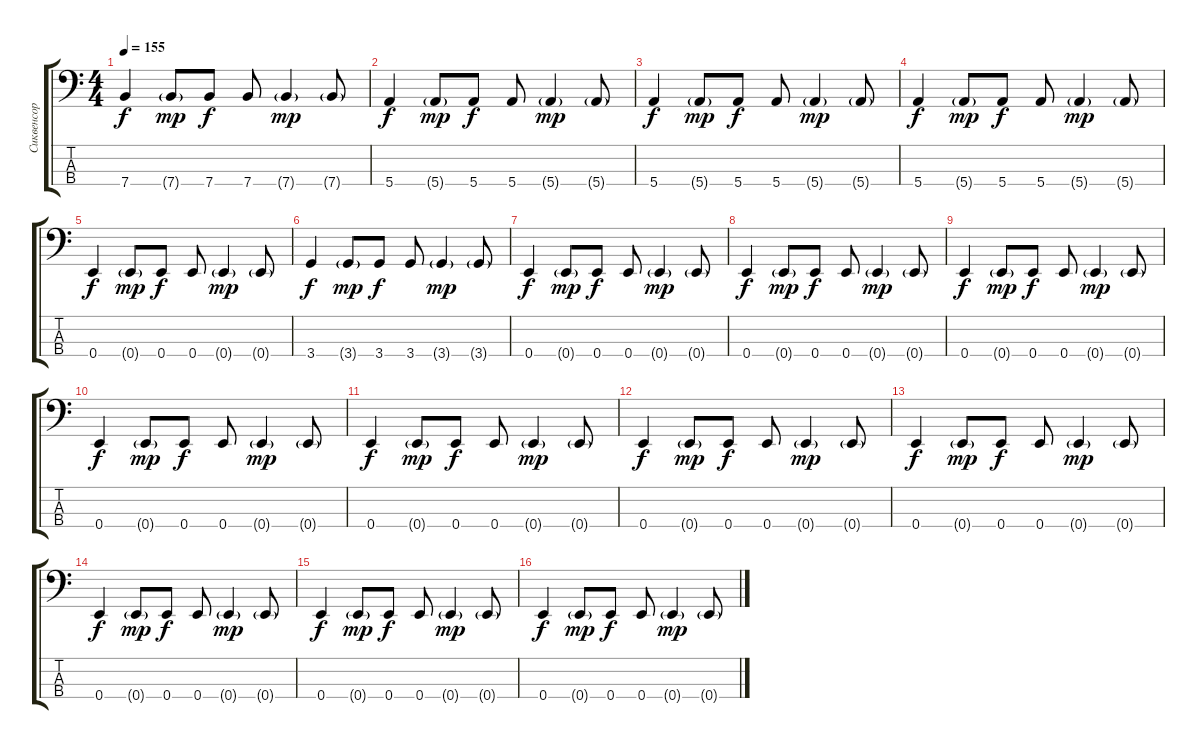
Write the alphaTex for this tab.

\track ("Сиквенсор" "Сиквенсор") {instrument electricbasspick}
\staff {score tabs}
\tuning (G2 D2 A1 E1) {hide}
\ts (4 4)
\tempo 155
\clef f4
\ks c
7.4.4{dy f} 7.4{g}.8{dy mp} 7.4.8{dy f} 7.4.8 7.4{g}.4{dy mp} 7.4{g}.8 |
5.4.4{dy f} 5.4{g}.8{dy mp} 5.4.8{dy f} 5.4.8 5.4{g}.4{dy mp} 5.4{g}.8 |
5.4.4{dy f} 5.4{g}.8{dy mp} 5.4.8{dy f} 5.4.8 5.4{g}.4{dy mp} 5.4{g}.8 |
5.4.4{dy f} 5.4{g}.8{dy mp} 5.4.8{dy f} 5.4.8 5.4{g}.4{dy mp} 5.4{g}.8 |
0.4.4{dy f} 0.4{g}.8{dy mp} 0.4.8{dy f} 0.4.8 0.4{g}.4{dy mp} 0.4{g}.8 |
3.4.4{dy f} 3.4{g}.8{dy mp} 3.4.8{dy f} 3.4.8 3.4{g}.4{dy mp} 3.4{g}.8 |
0.4.4{dy f} 0.4{g}.8{dy mp} 0.4.8{dy f} 0.4.8 0.4{g}.4{dy mp} 0.4{g}.8 |
0.4.4{dy f} 0.4{g}.8{dy mp} 0.4.8{dy f} 0.4.8 0.4{g}.4{dy mp} 0.4{g}.8 |
0.4.4{dy f} 0.4{g}.8{dy mp} 0.4.8{dy f} 0.4.8 0.4{g}.4{dy mp} 0.4{g}.8 |
0.4.4{dy f} 0.4{g}.8{dy mp} 0.4.8{dy f} 0.4.8 0.4{g}.4{dy mp} 0.4{g}.8 |
0.4.4{dy f} 0.4{g}.8{dy mp} 0.4.8{dy f} 0.4.8 0.4{g}.4{dy mp} 0.4{g}.8 |
0.4.4{dy f} 0.4{g}.8{dy mp} 0.4.8{dy f} 0.4.8 0.4{g}.4{dy mp} 0.4{g}.8 |
0.4.4{dy f} 0.4{g}.8{dy mp} 0.4.8{dy f} 0.4.8 0.4{g}.4{dy mp} 0.4{g}.8 |
0.4.4{dy f} 0.4{g}.8{dy mp} 0.4.8{dy f} 0.4.8 0.4{g}.4{dy mp} 0.4{g}.8 |
0.4.4{dy f} 0.4{g}.8{dy mp} 0.4.8{dy f} 0.4.8 0.4{g}.4{dy mp} 0.4{g}.8 |
0.4.4{dy f} 0.4{g}.8{dy mp} 0.4.8{dy f} 0.4.8 0.4{g}.4{dy mp} 0.4{g}.8
